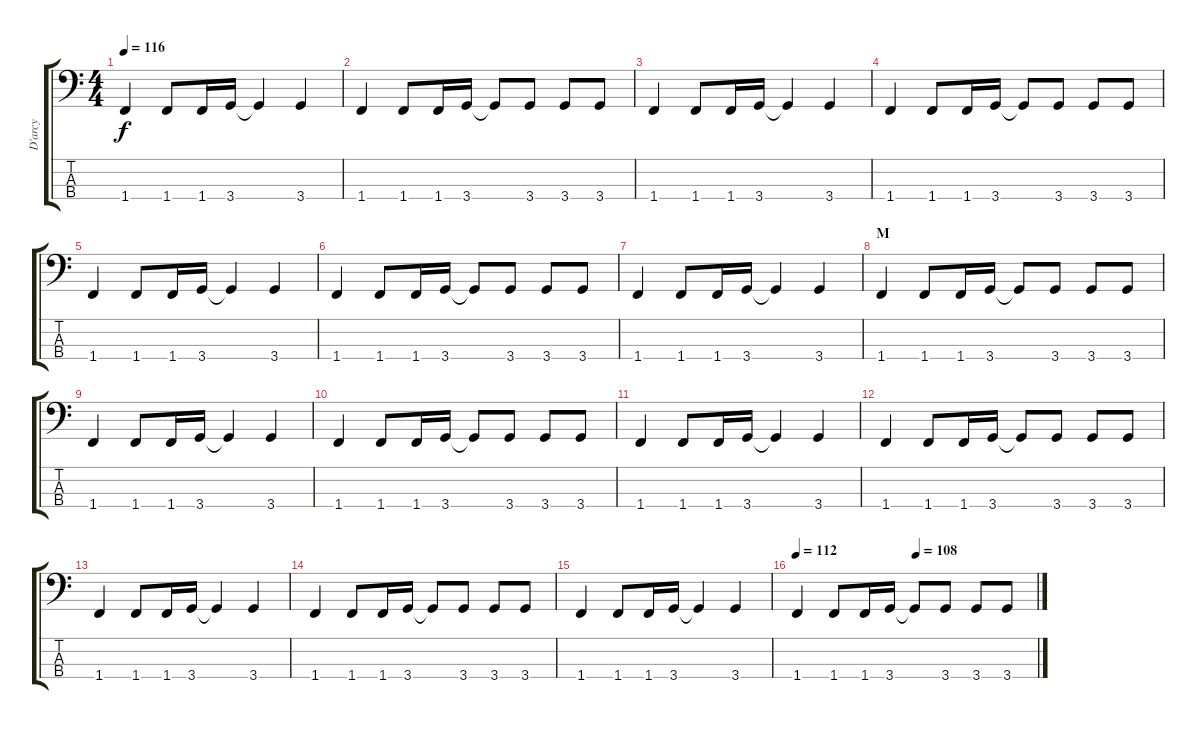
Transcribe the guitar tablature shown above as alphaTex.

\track ("D'arcy" "D'arcy") {instrument electricbasspick}
\staff {score tabs}
\tuning (G2 D2 A1 E1) {hide}
\ts (4 4)
\tempo 116
\clef f4
\ks c
1.4.4{dy f} 1.4.8 1.4.16 3.4.16 3.4{t}.4 3.4.4 |
1.4.4 1.4.8 1.4.16 3.4.16 3.4{t}.8 3.4.8 3.4.8 3.4.8 |
1.4.4 1.4.8 1.4.16 3.4.16 3.4{t}.4 3.4.4 |
1.4.4 1.4.8 1.4.16 3.4.16 3.4{t}.8 3.4.8 3.4.8 3.4.8 |
1.4.4 1.4.8 1.4.16 3.4.16 3.4{t}.4 3.4.4 |
1.4.4 1.4.8 1.4.16 3.4.16 3.4{t}.8 3.4.8 3.4.8 3.4.8 |
1.4.4 1.4.8 1.4.16 3.4.16 3.4{t}.4 3.4.4 |
\section ("" "M")
1.4.4 1.4.8 1.4.16 3.4.16 3.4{t}.8 3.4.8 3.4.8 3.4.8 |
1.4.4 1.4.8 1.4.16 3.4.16 3.4{t}.4 3.4.4 |
1.4.4 1.4.8 1.4.16 3.4.16 3.4{t}.8 3.4.8 3.4.8 3.4.8 |
1.4.4 1.4.8 1.4.16 3.4.16 3.4{t}.4 3.4.4 |
1.4.4 1.4.8 1.4.16 3.4.16 3.4{t}.8 3.4.8 3.4.8 3.4.8 |
1.4.4 1.4.8 1.4.16 3.4.16 3.4{t}.4 3.4.4 |
1.4.4 1.4.8 1.4.16 3.4.16 3.4{t}.8 3.4.8 3.4.8 3.4.8 |
1.4.4 1.4.8 1.4.16 3.4.16 3.4{t}.4 3.4.4 |
\tempo 112
\tempo (108 0.5)
1.4.4 1.4.8 1.4.16 3.4.16 3.4{t}.8 3.4.8 3.4.8 3.4.8
